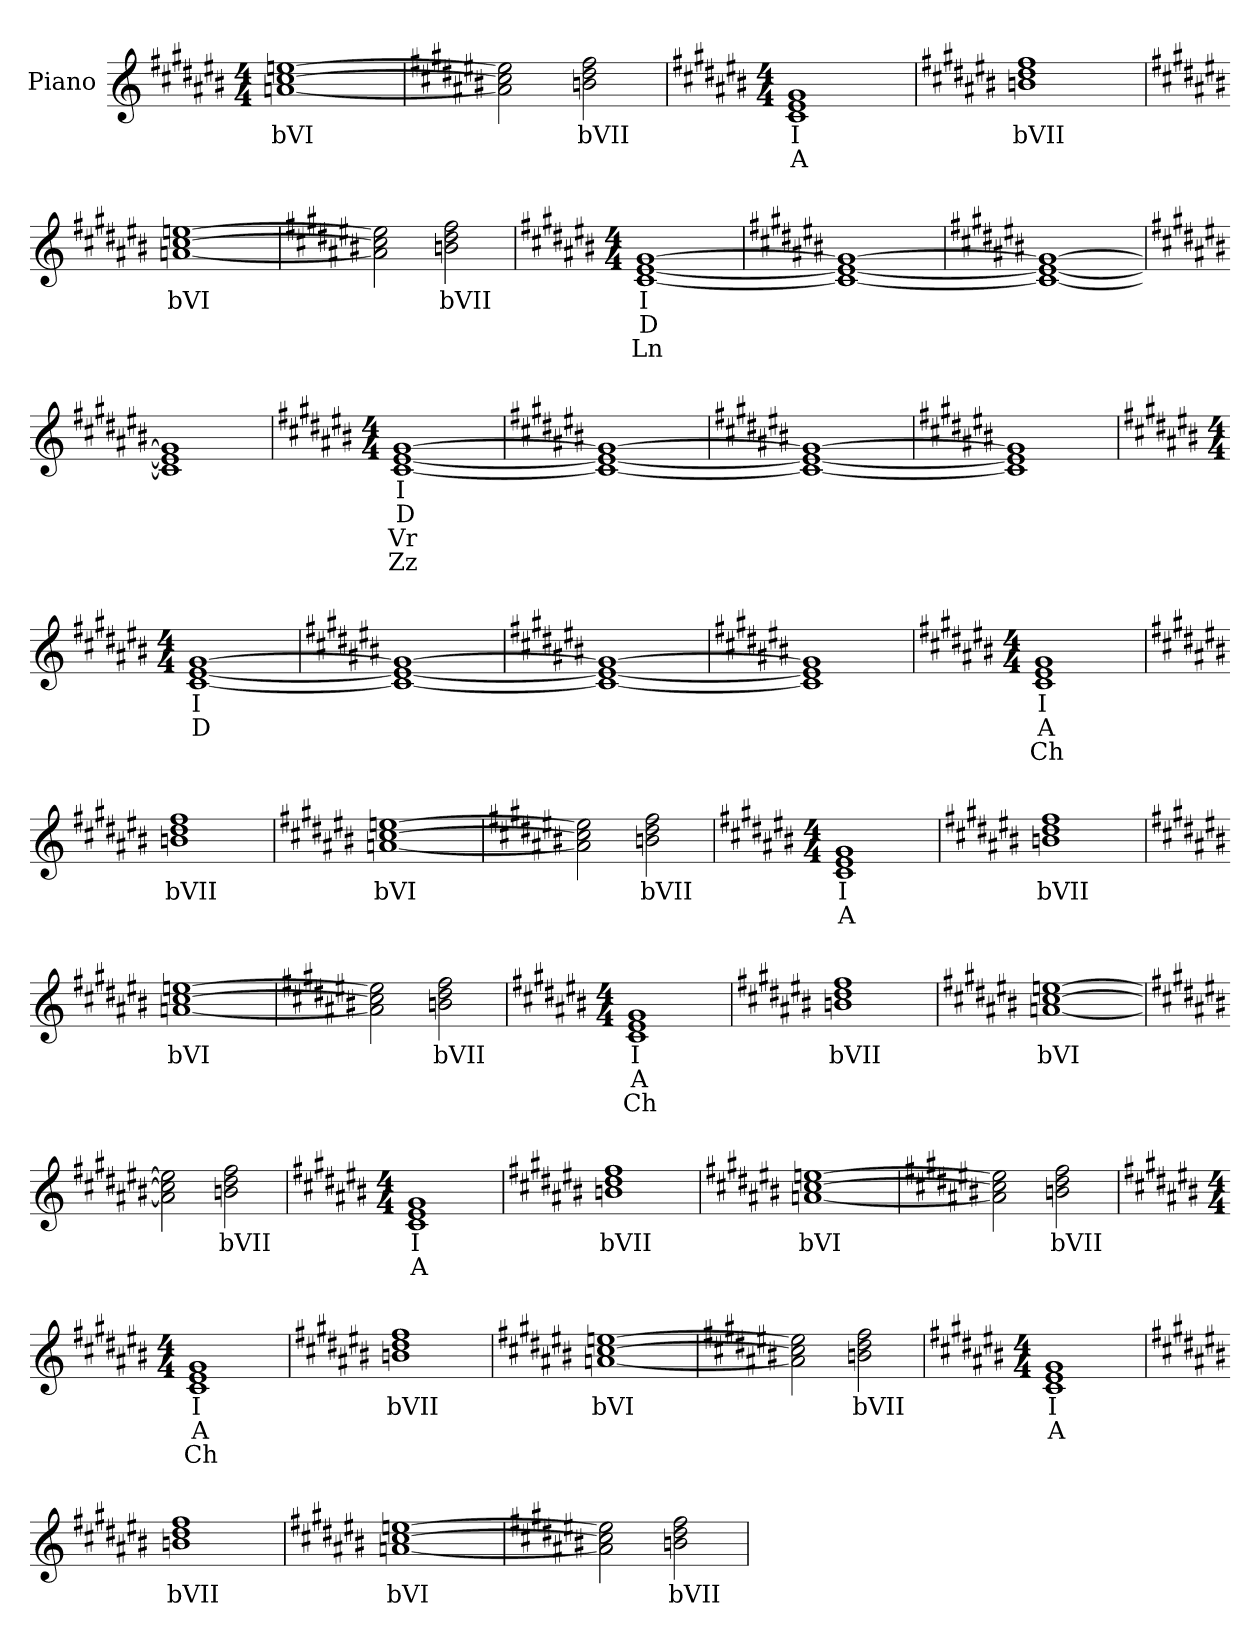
**kern	**text	**text	**text	**text
*part1	*part1	*part1	*part1	*part1
*staff1	*staff1	*staff1	*staff1	*staff1
*I"Piano	*	*	*	*
*I'Pno	*	*	*	*
*k[f#c#g#d#a#e#b#]	*	*	*	*
*C#:	*	*	*	*
*M4/4	*	*	*	*
=	=	=	=	=
[1an [1cc# [1een	bVI	.	.	.
=	=	=	=	=
*k[f#c#g#d#a#e#b#]	*	*	*	*
*C#:	*	*	*	*
2an] 2cc#] 2een]	.	.	.	.
2bn 2dd# 2ff#	bVII	.	.	.
=	=	=	=	=
*k[f#c#g#d#a#e#b#]	*	*	*	*
*C#:	*	*	*	*
*M4/4	*	*	*	*
1c# 1e# 1g#	I	A	.	.
=	=	=	=	=
*k[f#c#g#d#a#e#b#]	*	*	*	*
*C#:	*	*	*	*
1bn 1dd# 1ff#	bVII	.	.	.
=	=	=	=	=
*k[f#c#g#d#a#e#b#]	*	*	*	*
*C#:	*	*	*	*
[1an [1cc# [1een	bVI	.	.	.
=	=	=	=	=
*k[f#c#g#d#a#e#b#]	*	*	*	*
*C#:	*	*	*	*
2an] 2cc#] 2een]	.	.	.	.
2bn 2dd# 2ff#	bVII	.	.	.
=	=	=	=	=
*k[f#c#g#d#a#e#b#]	*	*	*	*
*C#:	*	*	*	*
*M4/4	*	*	*	*
[1c# [1e# [1g#	I	D	Ln	.
=	=	=	=	=
*k[f#c#g#d#a#e#b#]	*	*	*	*
*C#:	*	*	*	*
1c#_ 1e#_ 1g#_	.	.	.	.
=	=	=	=	=
*k[f#c#g#d#a#e#b#]	*	*	*	*
*C#:	*	*	*	*
1c#_ 1e#_ 1g#_	.	.	.	.
=	=	=	=	=
*k[f#c#g#d#a#e#b#]	*	*	*	*
*C#:	*	*	*	*
1c#] 1e#] 1g#]	.	.	.	.
=	=	=	=	=
*k[f#c#g#d#a#e#b#]	*	*	*	*
*C#:	*	*	*	*
*M4/4	*	*	*	*
[1c# [1e# [1g#	I	D	Vr	Zz
=	=	=	=	=
*k[f#c#g#d#a#e#b#]	*	*	*	*
*C#:	*	*	*	*
1c#_ 1e#_ 1g#_	.	.	.	.
=	=	=	=	=
*k[f#c#g#d#a#e#b#]	*	*	*	*
*C#:	*	*	*	*
1c#_ 1e#_ 1g#_	.	.	.	.
=	=	=	=	=
*k[f#c#g#d#a#e#b#]	*	*	*	*
*C#:	*	*	*	*
1c#] 1e#] 1g#]	.	.	.	.
=	=	=	=	=
*k[f#c#g#d#a#e#b#]	*	*	*	*
*C#:	*	*	*	*
*M4/4	*	*	*	*
[1c# [1e# [1g#	I	D	.	.
=	=	=	=	=
*k[f#c#g#d#a#e#b#]	*	*	*	*
*C#:	*	*	*	*
1c#_ 1e#_ 1g#_	.	.	.	.
=	=	=	=	=
*k[f#c#g#d#a#e#b#]	*	*	*	*
*C#:	*	*	*	*
1c#_ 1e#_ 1g#_	.	.	.	.
=	=	=	=	=
*k[f#c#g#d#a#e#b#]	*	*	*	*
*C#:	*	*	*	*
1c#] 1e#] 1g#]	.	.	.	.
=	=	=	=	=
*k[f#c#g#d#a#e#b#]	*	*	*	*
*C#:	*	*	*	*
*M4/4	*	*	*	*
1c# 1e# 1g#	I	A	Ch	.
=	=	=	=	=
*k[f#c#g#d#a#e#b#]	*	*	*	*
*C#:	*	*	*	*
1bn 1dd# 1ff#	bVII	.	.	.
=	=	=	=	=
*k[f#c#g#d#a#e#b#]	*	*	*	*
*C#:	*	*	*	*
[1an [1cc# [1een	bVI	.	.	.
=	=	=	=	=
*k[f#c#g#d#a#e#b#]	*	*	*	*
*C#:	*	*	*	*
2an] 2cc#] 2een]	.	.	.	.
2bn 2dd# 2ff#	bVII	.	.	.
=	=	=	=	=
*k[f#c#g#d#a#e#b#]	*	*	*	*
*C#:	*	*	*	*
*M4/4	*	*	*	*
1c# 1e# 1g#	I	A	.	.
=	=	=	=	=
*k[f#c#g#d#a#e#b#]	*	*	*	*
*C#:	*	*	*	*
1bn 1dd# 1ff#	bVII	.	.	.
=	=	=	=	=
*k[f#c#g#d#a#e#b#]	*	*	*	*
*C#:	*	*	*	*
[1an [1cc# [1een	bVI	.	.	.
=	=	=	=	=
*k[f#c#g#d#a#e#b#]	*	*	*	*
*C#:	*	*	*	*
2an] 2cc#] 2een]	.	.	.	.
2bn 2dd# 2ff#	bVII	.	.	.
=	=	=	=	=
*k[f#c#g#d#a#e#b#]	*	*	*	*
*C#:	*	*	*	*
*M4/4	*	*	*	*
1c# 1e# 1g#	I	A	Ch	.
=	=	=	=	=
*k[f#c#g#d#a#e#b#]	*	*	*	*
*C#:	*	*	*	*
1bn 1dd# 1ff#	bVII	.	.	.
=	=	=	=	=
*k[f#c#g#d#a#e#b#]	*	*	*	*
*C#:	*	*	*	*
[1an [1cc# [1een	bVI	.	.	.
=	=	=	=	=
*k[f#c#g#d#a#e#b#]	*	*	*	*
*C#:	*	*	*	*
2an] 2cc#] 2een]	.	.	.	.
2bn 2dd# 2ff#	bVII	.	.	.
=	=	=	=	=
*k[f#c#g#d#a#e#b#]	*	*	*	*
*C#:	*	*	*	*
*M4/4	*	*	*	*
1c# 1e# 1g#	I	A	.	.
=	=	=	=	=
*k[f#c#g#d#a#e#b#]	*	*	*	*
*C#:	*	*	*	*
1bn 1dd# 1ff#	bVII	.	.	.
=	=	=	=	=
*k[f#c#g#d#a#e#b#]	*	*	*	*
*C#:	*	*	*	*
[1an [1cc# [1een	bVI	.	.	.
=	=	=	=	=
*k[f#c#g#d#a#e#b#]	*	*	*	*
*C#:	*	*	*	*
2an] 2cc#] 2een]	.	.	.	.
2bn 2dd# 2ff#	bVII	.	.	.
=	=	=	=	=
*k[f#c#g#d#a#e#b#]	*	*	*	*
*C#:	*	*	*	*
*M4/4	*	*	*	*
1c# 1e# 1g#	I	A	Ch	.
=	=	=	=	=
*k[f#c#g#d#a#e#b#]	*	*	*	*
*C#:	*	*	*	*
1bn 1dd# 1ff#	bVII	.	.	.
=	=	=	=	=
*k[f#c#g#d#a#e#b#]	*	*	*	*
*C#:	*	*	*	*
[1an [1cc# [1een	bVI	.	.	.
=	=	=	=	=
*k[f#c#g#d#a#e#b#]	*	*	*	*
*C#:	*	*	*	*
2an] 2cc#] 2een]	.	.	.	.
2bn 2dd# 2ff#	bVII	.	.	.
=	=	=	=	=
*k[f#c#g#d#a#e#b#]	*	*	*	*
*C#:	*	*	*	*
*M4/4	*	*	*	*
1c# 1e# 1g#	I	A	.	.
=	=	=	=	=
*k[f#c#g#d#a#e#b#]	*	*	*	*
*C#:	*	*	*	*
1bn 1dd# 1ff#	bVII	.	.	.
=	=	=	=	=
*k[f#c#g#d#a#e#b#]	*	*	*	*
*C#:	*	*	*	*
[1an [1cc# [1een	bVI	.	.	.
=	=	=	=	=
*k[f#c#g#d#a#e#b#]	*	*	*	*
*C#:	*	*	*	*
2an] 2cc#] 2een]	.	.	.	.
2bn 2dd# 2ff#	bVII	.	.	.
=	=	=	=	=
*-	*-	*-	*-	*-
